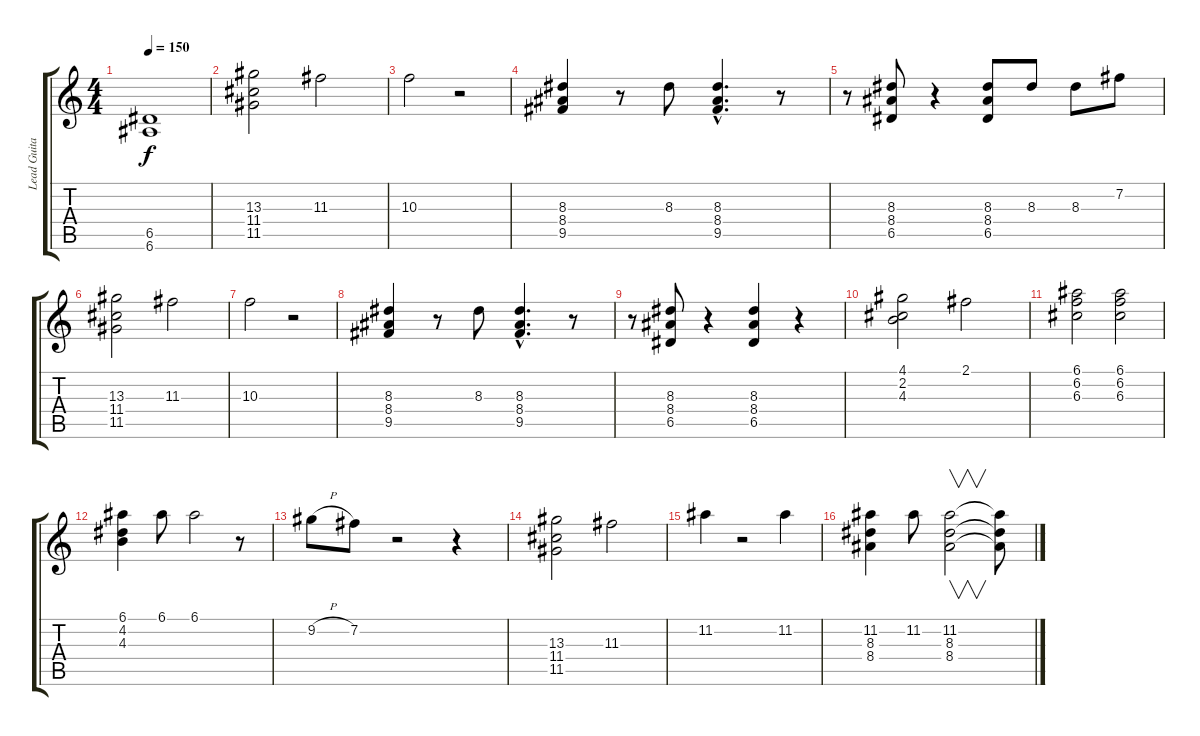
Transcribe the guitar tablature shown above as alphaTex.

\track ("Lead Guitar" "Lead Guita") {instrument overdrivenguitar}
\staff {score tabs}
\tuning (E4 B3 G3 D3 A2 E2) {hide}
\ts (4 4)
\tempo 150
\clef g2
\ks c
(6.5 6.6).1{dy f} |
(13.3 11.4 11.5).2 11.3.2 |
10.3.2 r.2 |
(8.3 8.4 9.5).4 r.8 8.3.8 (8.3{hac} 8.4{hac} 9.5{hac}).4{d} r.8 |
r.8 (8.3 8.4 6.5).8 r.4 (8.3 8.4 6.5).8 8.3.8 8.3.8 7.2.8 |
(13.3 11.4 11.5).2 11.3.2 |
10.3.2 r.2 |
(8.3 8.4 9.5).4 r.8 8.3.8 (8.3{hac} 8.4{hac} 9.5{hac}).4{d} r.8 |
r.8 (8.3 8.4 6.5).8 r.4 (8.3 8.4 6.5).4 r.4 |
(4.1 2.2 4.3).2 2.1.2 |
(6.1 6.2 6.3).2 (6.1 6.2 6.3).2 |
(6.1 4.2 4.3).4 6.1.8 6.1.2 r.8 |
9.2{h}.8 7.2.8 r.2 r.4 |
(13.3 11.4 11.5).2 11.3.2 |
11.2.4 r.2 11.2.4 |
(11.2 8.3 8.4).4 11.2.8 (11.2 8.3 8.4).2{v} (11.2{t} 8.3{t} 8.4{t}).8
